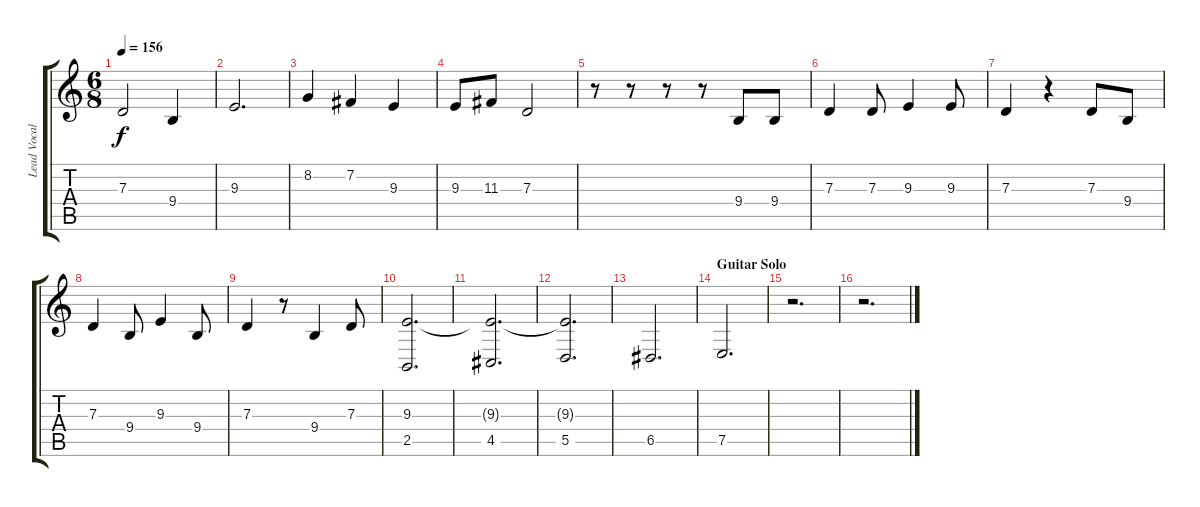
\track ("Lead Vocals" "Lead Vocal") {instrument tenorsax}
\staff {score tabs}
\tuning (E4 B3 G3 D3 A2 E2) {hide}
\ts (6 8)
\tempo 156
\clef g2
\ks c
7.3.2{dy f} 9.4.4 |
9.3.2{d} |
8.2.4 7.2.4 9.3.4 |
9.3.8 11.3.8 7.3.2 |
r.8 r.8 r.8 r.8 9.4.8 9.4.8 |
7.3.4 7.3.8 9.3.4 9.3.8 |
7.3.4 r.4 7.3.8 9.4.8 |
7.3.4 9.4.8 9.3.4 9.4.8 |
7.3.4 r.8 9.4.4 7.3.8 |
(9.3 2.5).2{d} |
(9.3{t} 4.5).2{d} |
(9.3{t} 5.5).2{d} |
6.5.2{d} |
\section ("" "Guitar Solo")
7.5.2{d} |
r.2{d} |
r.2{d}
